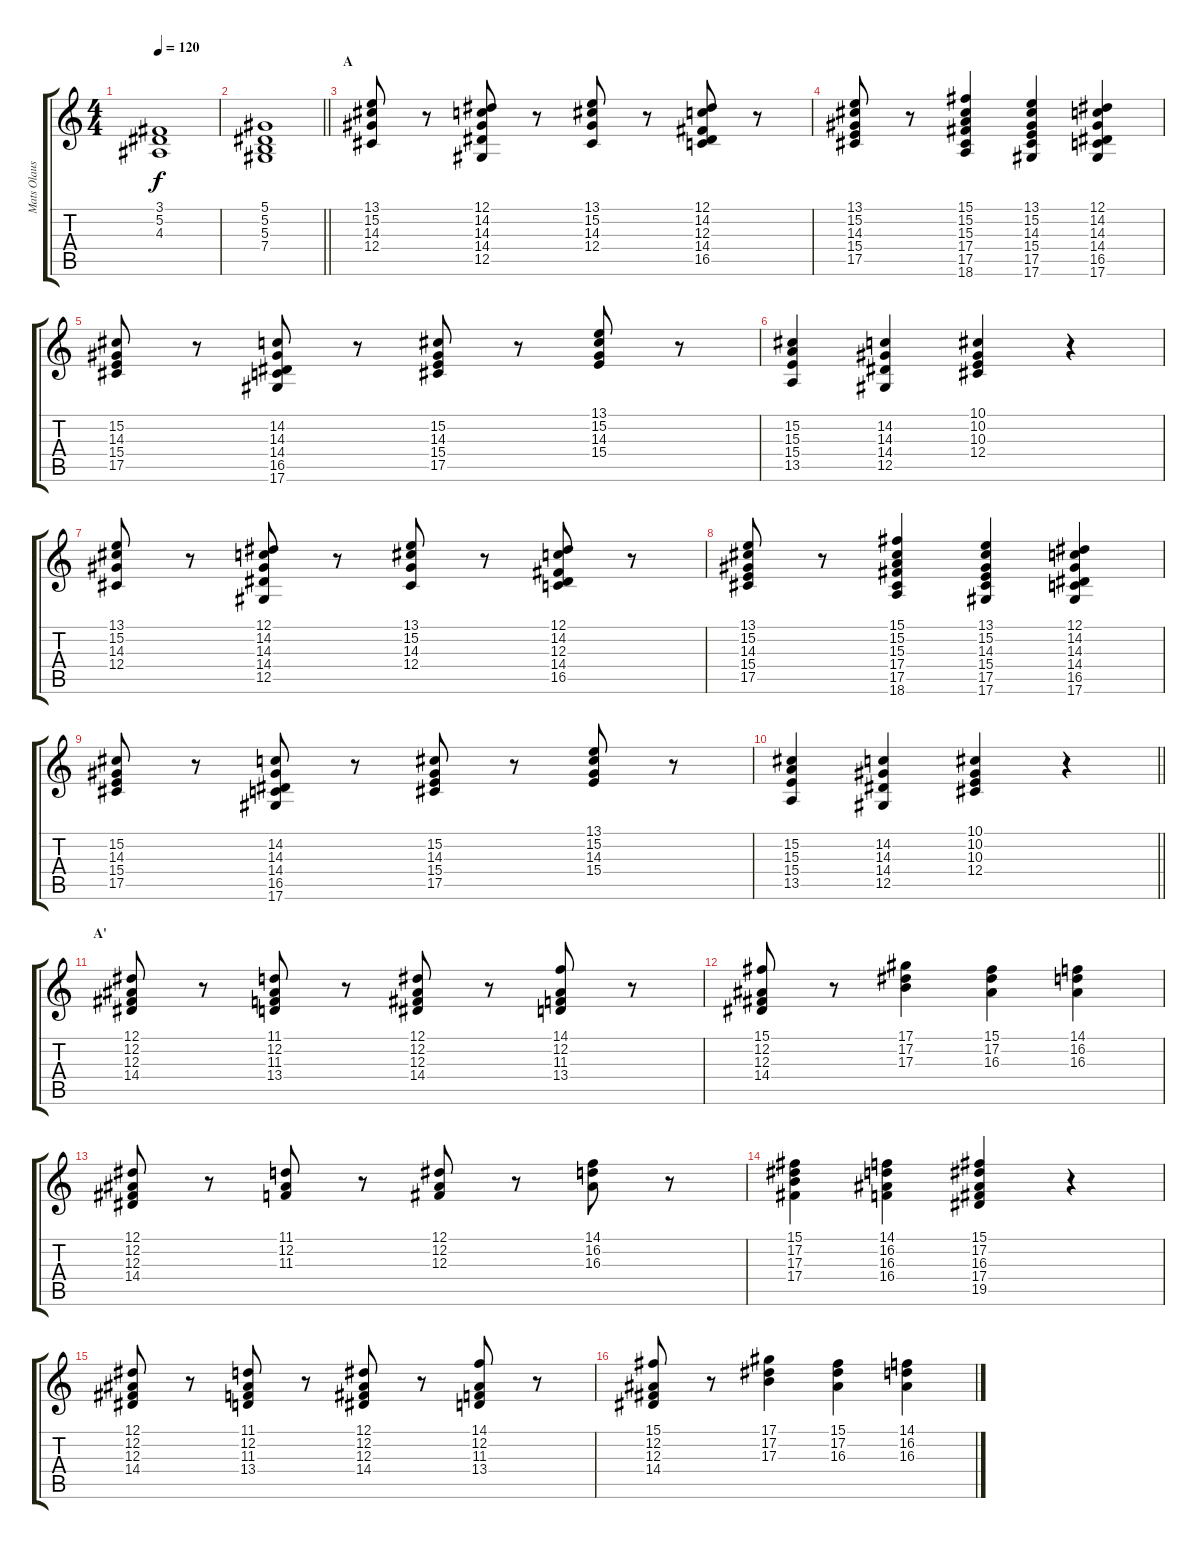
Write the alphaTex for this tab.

\track ("Mats Olausson" "Mats Olaus") {instrument stringensemble1}
\staff {score tabs}
\tuning (Eb4 Bb3 Gb3 Db3 Ab2 Eb2) {hide}
\ts (4 4)
\tempo 120
\clef g2
\ks c
(3.1 5.2 4.3).1{dy f} |
\barLineRight lightlight
(5.1 5.2 5.3 7.4).1 |
\section ("" "A")
(13.1 15.2 14.3 12.4).8 r.8 (12.1 14.2 14.3 14.4 12.5).8 r.8 (13.1 15.2 14.3 12.4).8 r.8 (12.1 14.2 12.3 14.4 16.5).8 r.8 |
(13.1 15.2 14.3 15.4 17.5).8 r.8 (15.1 15.2 15.3 17.4 17.5 18.6).4 (13.1 15.2 14.3 15.4 17.5 17.6).4 (12.1 14.2 14.3 14.4 16.5 17.6).4 |
(15.2 14.3 15.4 17.5).8 r.8 (14.2 14.3 14.4 16.5 17.6).8 r.8 (15.2 14.3 15.4 17.5).8 r.8 (13.1 15.2 14.3 15.4).8 r.8 |
(15.2 15.3 15.4 13.5).4 (14.2 14.3 14.4 12.5).4 (10.1 10.2 10.3 12.4).4 r.4 |
(13.1 15.2 14.3 12.4).8 r.8 (12.1 14.2 14.3 14.4 12.5).8 r.8 (13.1 15.2 14.3 12.4).8 r.8 (12.1 14.2 12.3 14.4 16.5).8 r.8 |
(13.1 15.2 14.3 15.4 17.5).8 r.8 (15.1 15.2 15.3 17.4 17.5 18.6).4 (13.1 15.2 14.3 15.4 17.5 17.6).4 (12.1 14.2 14.3 14.4 16.5 17.6).4 |
(15.2 14.3 15.4 17.5).8 r.8 (14.2 14.3 14.4 16.5 17.6).8 r.8 (15.2 14.3 15.4 17.5).8 r.8 (13.1 15.2 14.3 15.4).8 r.8 |
\barLineRight lightlight
(15.2 15.3 15.4 13.5).4 (14.2 14.3 14.4 12.5).4 (10.1 10.2 10.3 12.4).4 r.4 |
\section ("" "A'")
(12.1 12.2 12.3 14.4).8 r.8 (11.1 12.2 11.3 13.4).8 r.8 (12.1 12.2 12.3 14.4).8 r.8 (14.1 12.2 11.3 13.4).8 r.8 |
(15.1 12.2 12.3 14.4).8 r.8 (17.1 17.2 17.3).4 (15.1 17.2 16.3).4 (14.1 16.2 16.3).4 |
(12.1 12.2 12.3 14.4).8 r.8 (11.1 12.2 11.3).8 r.8 (12.1 12.2 12.3).8 r.8 (14.1 16.2 16.3).8 r.8 |
(15.1 17.2 17.3 17.4).4 (14.1 16.2 16.3 16.4).4 (15.1 17.2 16.3 17.4 19.5).4 r.4 |
(12.1 12.2 12.3 14.4).8 r.8 (11.1 12.2 11.3 13.4).8 r.8 (12.1 12.2 12.3 14.4).8 r.8 (14.1 12.2 11.3 13.4).8 r.8 |
(15.1 12.2 12.3 14.4).8 r.8 (17.1 17.2 17.3).4 (15.1 17.2 16.3).4 (14.1 16.2 16.3).4
